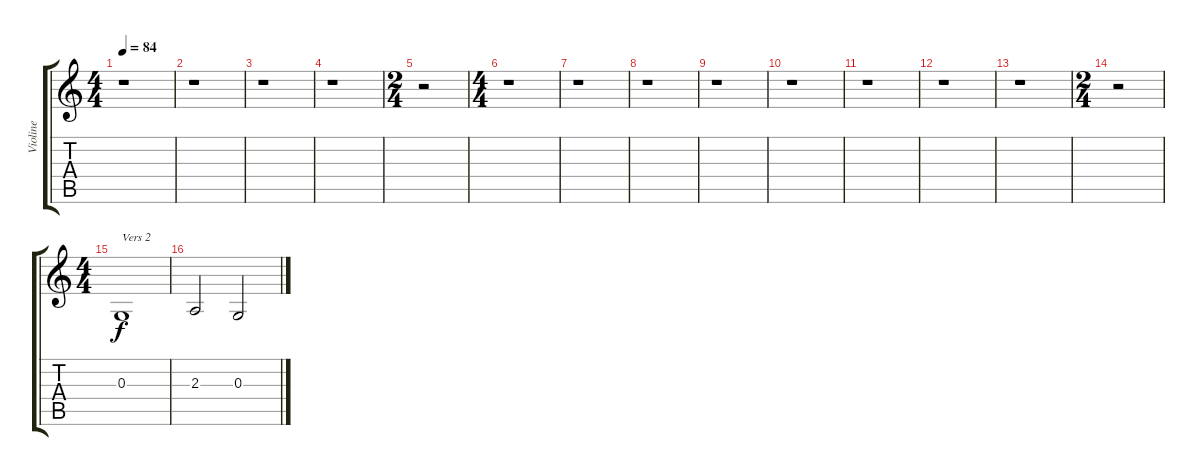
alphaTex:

\track ("Violine" "Violine") {instrument violin}
\staff {score tabs}
\tuning (E4 B3 G3 D3 A2 E2) {hide}
\ts (4 4)
\tempo 84
\clef g2
\ks c
r.1{dy f} |
r.1 |
r.1 |
r.1 |
\ts (2 4)
r.2 |
\ts (4 4)
r.1 |
r.1 |
r.1 |
r.1 |
r.1 |
r.1 |
r.1 |
r.1 |
\ts (2 4)
r.2 |
\ts (4 4)
0.3.1{txt "Vers 2"} |
2.3.2 0.3.2
